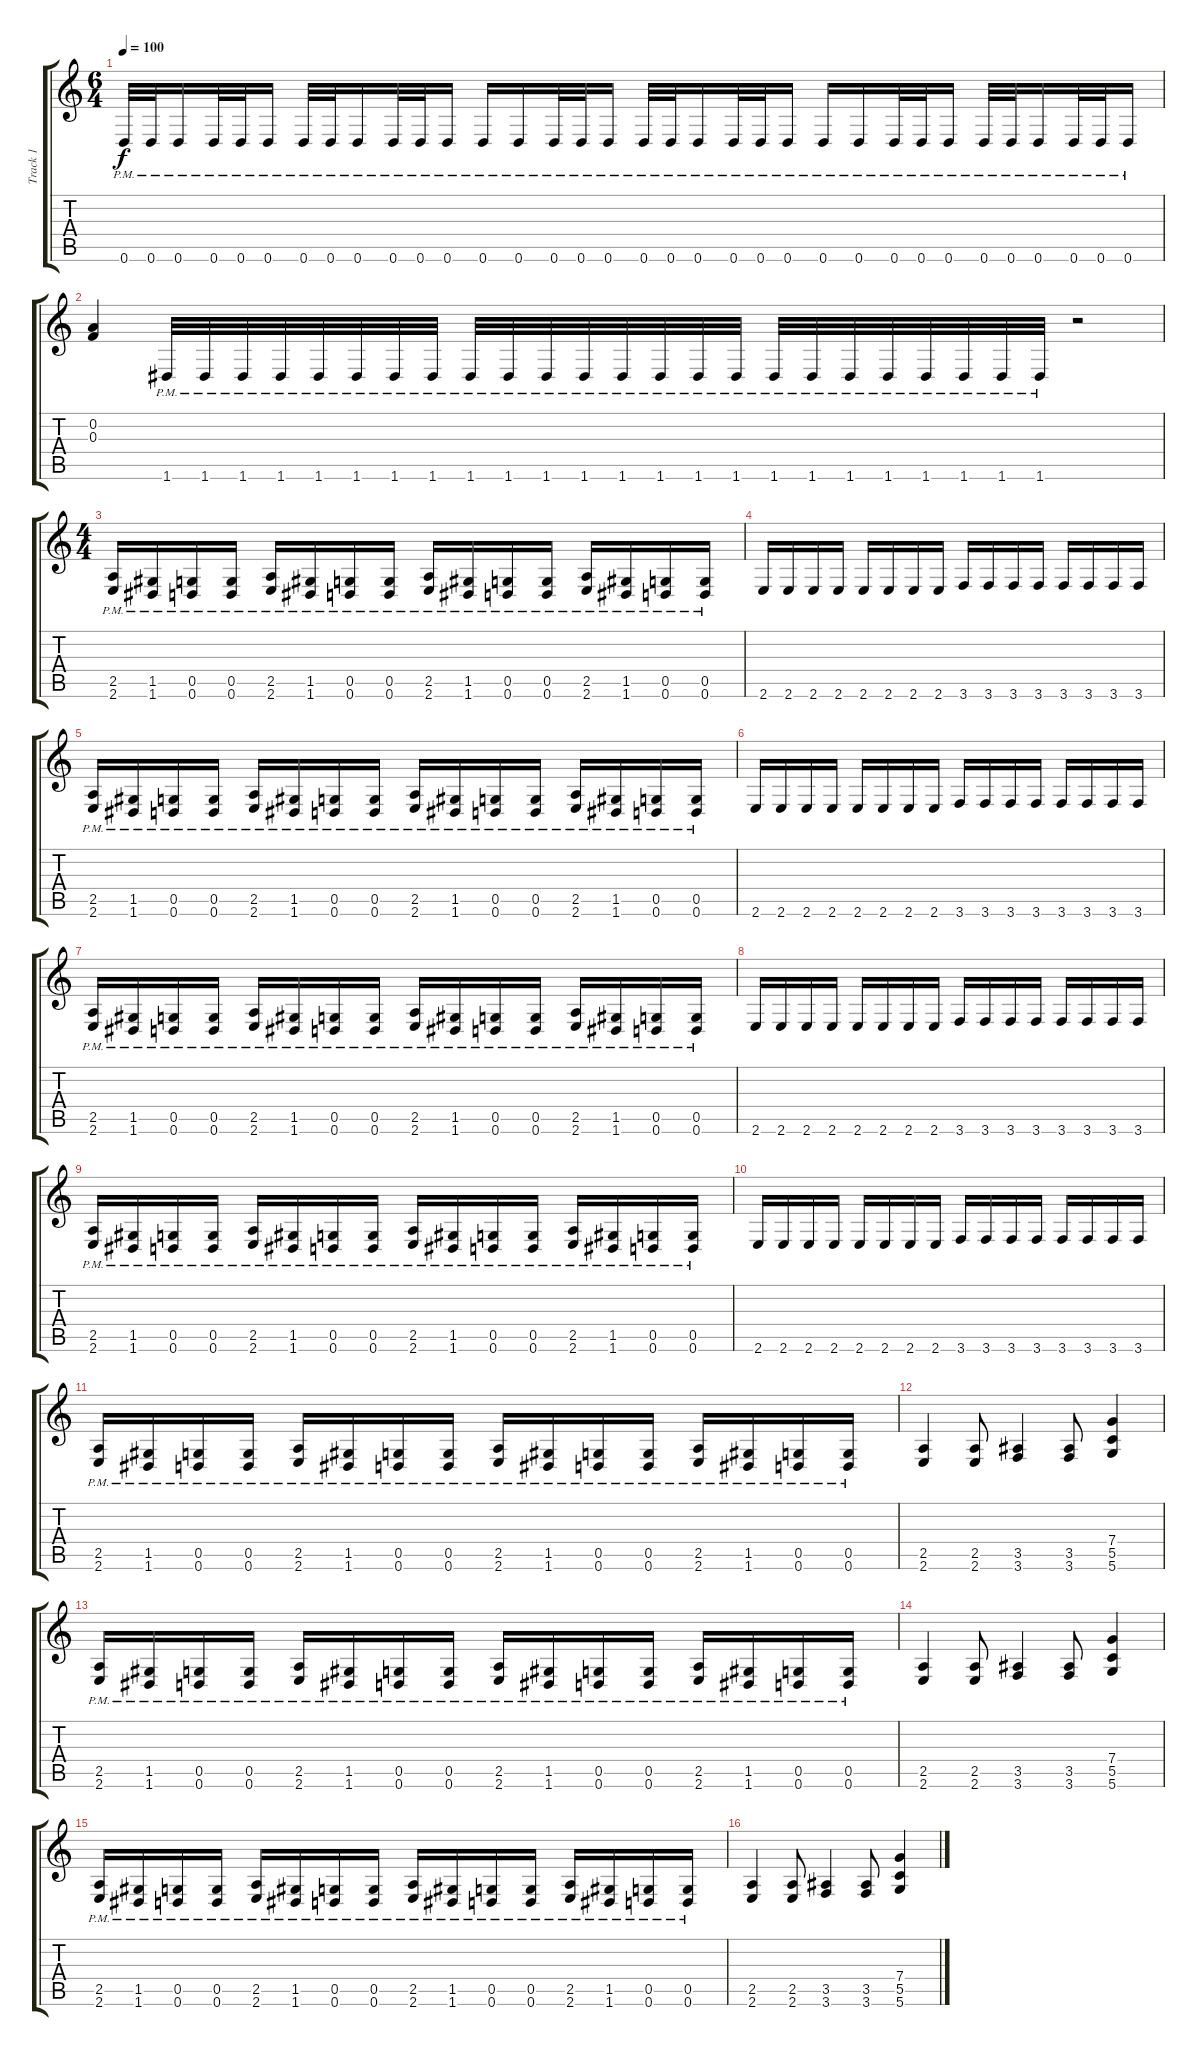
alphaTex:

\track ("Track 1" "Track 1") {instrument overdrivenguitar}
\staff {score tabs}
\tuning (D4 A3 F3 C3 G2 D2) {hide}
\ts (6 4)
\tempo 100
\clef g2
\ks c
0.6{pm}.32{dy f} 0.6{pm}.32 0.6{pm}.16 0.6{pm}.32 0.6{pm}.32 0.6{pm}.16 0.6{pm}.32 0.6{pm}.32 0.6{pm}.16 0.6{pm}.32 0.6{pm}.32 0.6{pm}.16 0.6{pm}.16 0.6{pm}.16 0.6{pm}.32 0.6{pm}.32 0.6{pm}.16 0.6{pm}.32 0.6{pm}.32 0.6{pm}.16 0.6{pm}.32 0.6{pm}.32 0.6{pm}.16 0.6{pm}.16 0.6{pm}.16 0.6{pm}.32 0.6{pm}.32 0.6{pm}.16 0.6{pm}.32 0.6{pm}.32 0.6{pm}.16 0.6{pm}.32 0.6{pm}.32 0.6{pm}.16 |
(0.2 0.3).4 1.6{pm}.32 1.6{pm}.32 1.6{pm}.32 1.6{pm}.32 1.6{pm}.32 1.6{pm}.32 1.6{pm}.32 1.6{pm}.32 1.6{pm}.32 1.6{pm}.32 1.6{pm}.32 1.6{pm}.32 1.6{pm}.32 1.6{pm}.32 1.6{pm}.32 1.6{pm}.32 1.6{pm}.32 1.6{pm}.32 1.6{pm}.32 1.6{pm}.32 1.6{pm}.32 1.6{pm}.32 1.6{pm}.32 1.6{pm}.32 r.2 |
\ts (4 4)
(2.5{pm} 2.6{pm}).16 (1.5{pm} 1.6{pm}).16 (0.5{pm} 0.6{pm}).16 (0.5{pm} 0.6{pm}).16 (2.5{pm} 2.6{pm}).16 (1.5{pm} 1.6{pm}).16 (0.5{pm} 0.6{pm}).16 (0.5{pm} 0.6{pm}).16 (2.5{pm} 2.6{pm}).16 (1.5{pm} 1.6{pm}).16 (0.5{pm} 0.6{pm}).16 (0.5{pm} 0.6{pm}).16 (2.5{pm} 2.6{pm}).16 (1.5{pm} 1.6{pm}).16 (0.5{pm} 0.6{pm}).16 (0.5{pm} 0.6{pm}).16 |
2.6.16 2.6.16 2.6.16 2.6.16 2.6.16 2.6.16 2.6.16 2.6.16 3.6.16 3.6.16 3.6.16 3.6.16 3.6.16 3.6.16 3.6.16 3.6.16 |
(2.5{pm} 2.6{pm}).16 (1.5{pm} 1.6{pm}).16 (0.5{pm} 0.6{pm}).16 (0.5{pm} 0.6{pm}).16 (2.5{pm} 2.6{pm}).16 (1.5{pm} 1.6{pm}).16 (0.5{pm} 0.6{pm}).16 (0.5{pm} 0.6{pm}).16 (2.5{pm} 2.6{pm}).16 (1.5{pm} 1.6{pm}).16 (0.5{pm} 0.6{pm}).16 (0.5{pm} 0.6{pm}).16 (2.5{pm} 2.6{pm}).16 (1.5{pm} 1.6{pm}).16 (0.5{pm} 0.6{pm}).16 (0.5{pm} 0.6{pm}).16 |
2.6.16 2.6.16 2.6.16 2.6.16 2.6.16 2.6.16 2.6.16 2.6.16 3.6.16 3.6.16 3.6.16 3.6.16 3.6.16 3.6.16 3.6.16 3.6.16 |
(2.5{pm} 2.6{pm}).16 (1.5{pm} 1.6{pm}).16 (0.5{pm} 0.6{pm}).16 (0.5{pm} 0.6{pm}).16 (2.5{pm} 2.6{pm}).16 (1.5{pm} 1.6{pm}).16 (0.5{pm} 0.6{pm}).16 (0.5{pm} 0.6{pm}).16 (2.5{pm} 2.6{pm}).16 (1.5{pm} 1.6{pm}).16 (0.5{pm} 0.6{pm}).16 (0.5{pm} 0.6{pm}).16 (2.5{pm} 2.6{pm}).16 (1.5{pm} 1.6{pm}).16 (0.5{pm} 0.6{pm}).16 (0.5{pm} 0.6{pm}).16 |
2.6.16 2.6.16 2.6.16 2.6.16 2.6.16 2.6.16 2.6.16 2.6.16 3.6.16 3.6.16 3.6.16 3.6.16 3.6.16 3.6.16 3.6.16 3.6.16 |
(2.5{pm} 2.6{pm}).16 (1.5{pm} 1.6{pm}).16 (0.5{pm} 0.6{pm}).16 (0.5{pm} 0.6{pm}).16 (2.5{pm} 2.6{pm}).16 (1.5{pm} 1.6{pm}).16 (0.5{pm} 0.6{pm}).16 (0.5{pm} 0.6{pm}).16 (2.5{pm} 2.6{pm}).16 (1.5{pm} 1.6{pm}).16 (0.5{pm} 0.6{pm}).16 (0.5{pm} 0.6{pm}).16 (2.5{pm} 2.6{pm}).16 (1.5{pm} 1.6{pm}).16 (0.5{pm} 0.6{pm}).16 (0.5{pm} 0.6{pm}).16 |
2.6.16 2.6.16 2.6.16 2.6.16 2.6.16 2.6.16 2.6.16 2.6.16 3.6.16 3.6.16 3.6.16 3.6.16 3.6.16 3.6.16 3.6.16 3.6.16 |
(2.5{pm} 2.6{pm}).16 (1.5{pm} 1.6{pm}).16 (0.5{pm} 0.6{pm}).16 (0.5{pm} 0.6{pm}).16 (2.5{pm} 2.6{pm}).16 (1.5{pm} 1.6{pm}).16 (0.5{pm} 0.6{pm}).16 (0.5{pm} 0.6{pm}).16 (2.5{pm} 2.6{pm}).16 (1.5{pm} 1.6{pm}).16 (0.5{pm} 0.6{pm}).16 (0.5{pm} 0.6{pm}).16 (2.5{pm} 2.6{pm}).16 (1.5{pm} 1.6{pm}).16 (0.5{pm} 0.6{pm}).16 (0.5{pm} 0.6{pm}).16 |
(2.5 2.6).4 (2.5 2.6).8 (3.5 3.6).4 (3.5 3.6).8 (7.4 5.5 5.6).4 |
(2.5{pm} 2.6{pm}).16 (1.5{pm} 1.6{pm}).16 (0.5{pm} 0.6{pm}).16 (0.5{pm} 0.6{pm}).16 (2.5{pm} 2.6{pm}).16 (1.5{pm} 1.6{pm}).16 (0.5{pm} 0.6{pm}).16 (0.5{pm} 0.6{pm}).16 (2.5{pm} 2.6{pm}).16 (1.5{pm} 1.6{pm}).16 (0.5{pm} 0.6{pm}).16 (0.5{pm} 0.6{pm}).16 (2.5{pm} 2.6{pm}).16 (1.5{pm} 1.6{pm}).16 (0.5{pm} 0.6{pm}).16 (0.5{pm} 0.6{pm}).16 |
(2.5 2.6).4 (2.5 2.6).8 (3.5 3.6).4 (3.5 3.6).8 (7.4 5.5 5.6).4 |
(2.5{pm} 2.6{pm}).16 (1.5{pm} 1.6{pm}).16 (0.5{pm} 0.6{pm}).16 (0.5{pm} 0.6{pm}).16 (2.5{pm} 2.6{pm}).16 (1.5{pm} 1.6{pm}).16 (0.5{pm} 0.6{pm}).16 (0.5{pm} 0.6{pm}).16 (2.5{pm} 2.6{pm}).16 (1.5{pm} 1.6{pm}).16 (0.5{pm} 0.6{pm}).16 (0.5{pm} 0.6{pm}).16 (2.5{pm} 2.6{pm}).16 (1.5{pm} 1.6{pm}).16 (0.5{pm} 0.6{pm}).16 (0.5{pm} 0.6{pm}).16 |
(2.5 2.6).4 (2.5 2.6).8 (3.5 3.6).4 (3.5 3.6).8 (7.4 5.5 5.6).4
